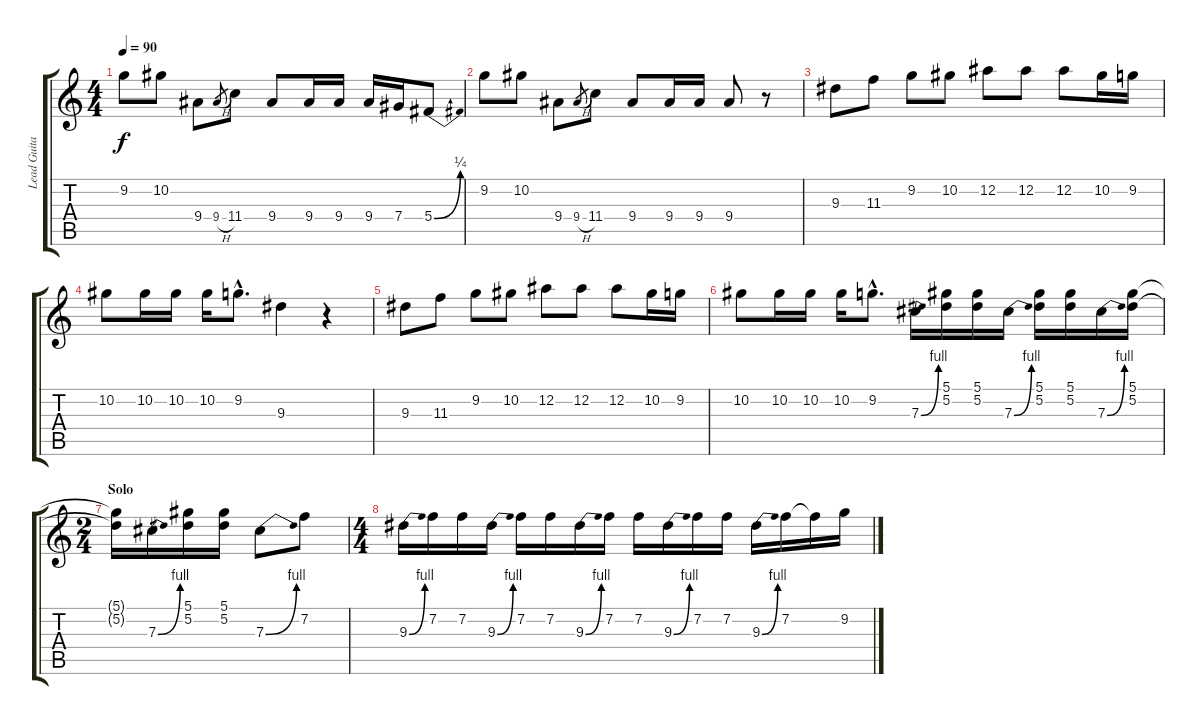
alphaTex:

\track ("Lead Guitar" "Lead Guita") {instrument distortionguitar}
\staff {score tabs}
\tuning (Eb4 Bb3 Gb3 Db3 Ab2 Eb2) {hide}
\ts (4 4)
\tempo 90
\clef g2
\ks c
9.2.8{dy f} 10.2.8 9.4.8 9.4{h}.8{gr} 11.4.8 9.4.8 9.4.16 9.4.16 9.4.16 7.4.16 5.4{be (bend 0 0 60 1)}.8 |
9.2.8 10.2.8 9.4.8 9.4{h}.8{gr} 11.4.8 9.4.8 9.4.16 9.4.16 9.4.8 r.8 |
9.3.8 11.3.8 9.2.8 10.2.8 12.2.8 12.2.8 12.2.8 10.2.16 9.2.16 |
10.2.8 10.2.16 10.2.16 10.2.16 9.2{hac}.8{d} 9.3.4 r.4 |
9.3.8 11.3.8 9.2.8 10.2.8 12.2.8 12.2.8 12.2.8 10.2.16 9.2.16 |
10.2.8 10.2.16 10.2.16 10.2.16 9.2{hac}.8{d} 7.3{be (bend 0 0 60 4)}.16 (5.1 5.2).16 (5.1 5.2).16 7.3{be (bend 0 0 60 4)}.16 (5.1 5.2).16 (5.1 5.2).16 7.3{be (bend 0 0 60 4)}.16 (5.1 5.2).16 |
\ts (2 4)
\section ("" "Solo")
(5.1{t} 5.2{t}).16 7.3{be (bend 0 0 60 4)}.16 (5.1 5.2).16 (5.1 5.2).16 7.3{be (bend 0 0 60 4)}.8 7.2.8 |
\ts (4 4)
9.3{be (bend 0 0 60 4)}.16 7.2.16 7.2.16 9.3{be (bend 0 0 60 4)}.16 7.2.16 7.2.16 9.3{be (bend 0 0 60 4)}.16 7.2.16 7.2.16 9.3{be (bend 0 0 60 4)}.16 7.2.16 7.2.16 9.3{be (bend 0 0 60 4)}.16 7.2.16 7.2{t}.16 9.2.16
